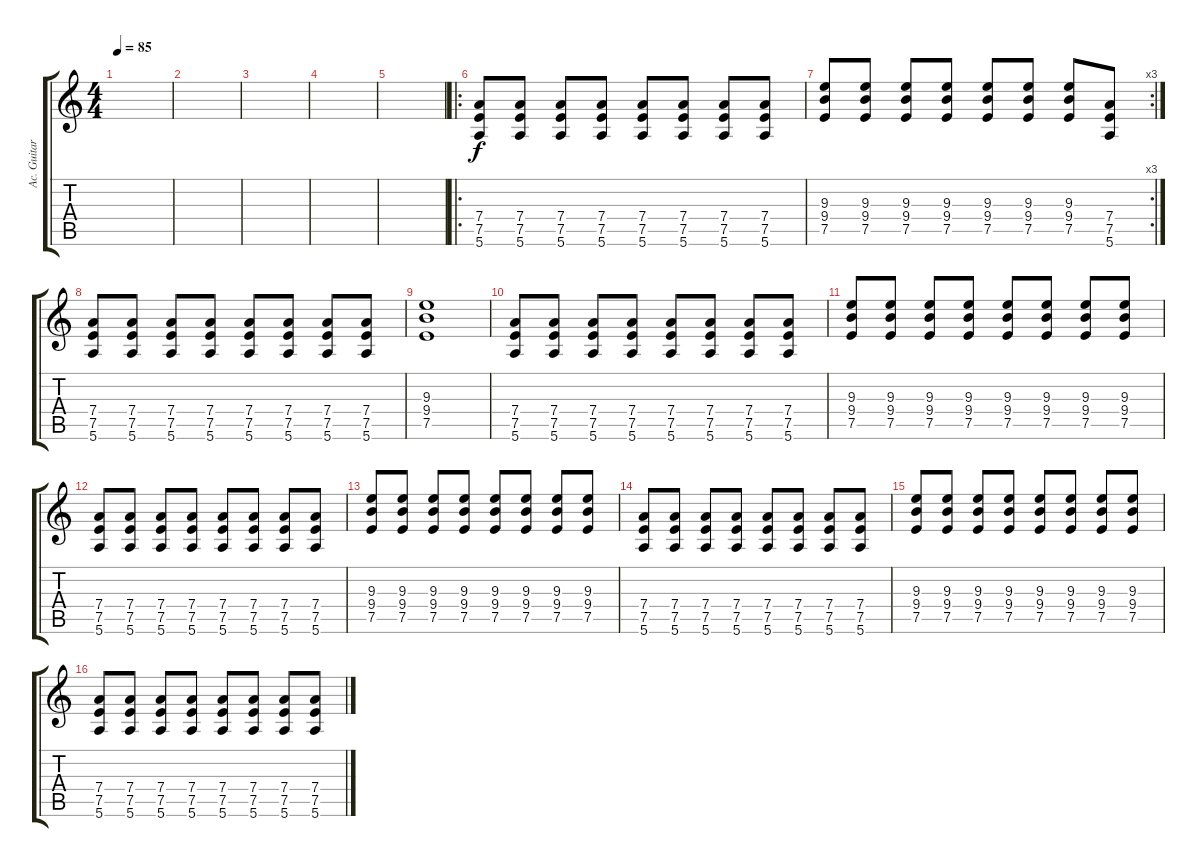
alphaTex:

\track ("Ac. Guitar" "Ac. Guitar") {instrument acousticguitarnylon}
\staff {score tabs}
\tuning (E4 B3 G3 D3 A2 E2) {hide}
\ts (4 4)
\tempo 85
\clef g2
\ks c
|
|
|
|
|
\ro
(7.4 7.5 5.6).8 (7.4 7.5 5.6).8 (7.4 7.5 5.6).8 (7.4 7.5 5.6).8 (7.4 7.5 5.6).8 (7.4 7.5 5.6).8 (7.4 7.5 5.6).8 (7.4 7.5 5.6).8 |
\rc 3
(9.3 9.4 7.5).8 (9.3 9.4 7.5).8 (9.3 9.4 7.5).8 (9.3 9.4 7.5).8 (9.3 9.4 7.5).8 (9.3 9.4 7.5).8 (9.3 9.4 7.5).8 (7.4 7.5 5.6).8 |
(7.4 7.5 5.6).8 (7.4 7.5 5.6).8 (7.4 7.5 5.6).8 (7.4 7.5 5.6).8 (7.4 7.5 5.6).8 (7.4 7.5 5.6).8 (7.4 7.5 5.6).8 (7.4 7.5 5.6).8 |
(9.3 9.4 7.5).1 |
(7.4 7.5 5.6).8 (7.4 7.5 5.6).8 (7.4 7.5 5.6).8 (7.4 7.5 5.6).8 (7.4 7.5 5.6).8 (7.4 7.5 5.6).8 (7.4 7.5 5.6).8 (7.4 7.5 5.6).8 |
(9.3 9.4 7.5).8 (9.3 9.4 7.5).8 (9.3 9.4 7.5).8 (9.3 9.4 7.5).8 (9.3 9.4 7.5).8 (9.3 9.4 7.5).8 (9.3 9.4 7.5).8 (9.3 9.4 7.5).8 |
(7.4 7.5 5.6).8 (7.4 7.5 5.6).8 (7.4 7.5 5.6).8 (7.4 7.5 5.6).8 (7.4 7.5 5.6).8 (7.4 7.5 5.6).8 (7.4 7.5 5.6).8 (7.4 7.5 5.6).8 |
(9.3 9.4 7.5).8 (9.3 9.4 7.5).8 (9.3 9.4 7.5).8 (9.3 9.4 7.5).8 (9.3 9.4 7.5).8 (9.3 9.4 7.5).8 (9.3 9.4 7.5).8 (9.3 9.4 7.5).8 |
(7.4 7.5 5.6).8 (7.4 7.5 5.6).8 (7.4 7.5 5.6).8 (7.4 7.5 5.6).8 (7.4 7.5 5.6).8 (7.4 7.5 5.6).8 (7.4 7.5 5.6).8 (7.4 7.5 5.6).8 |
(9.3 9.4 7.5).8 (9.3 9.4 7.5).8 (9.3 9.4 7.5).8 (9.3 9.4 7.5).8 (9.3 9.4 7.5).8 (9.3 9.4 7.5).8 (9.3 9.4 7.5).8 (9.3 9.4 7.5).8 |
(7.4 7.5 5.6).8 (7.4 7.5 5.6).8 (7.4 7.5 5.6).8 (7.4 7.5 5.6).8 (7.4 7.5 5.6).8 (7.4 7.5 5.6).8 (7.4 7.5 5.6).8 (7.4 7.5 5.6).8
